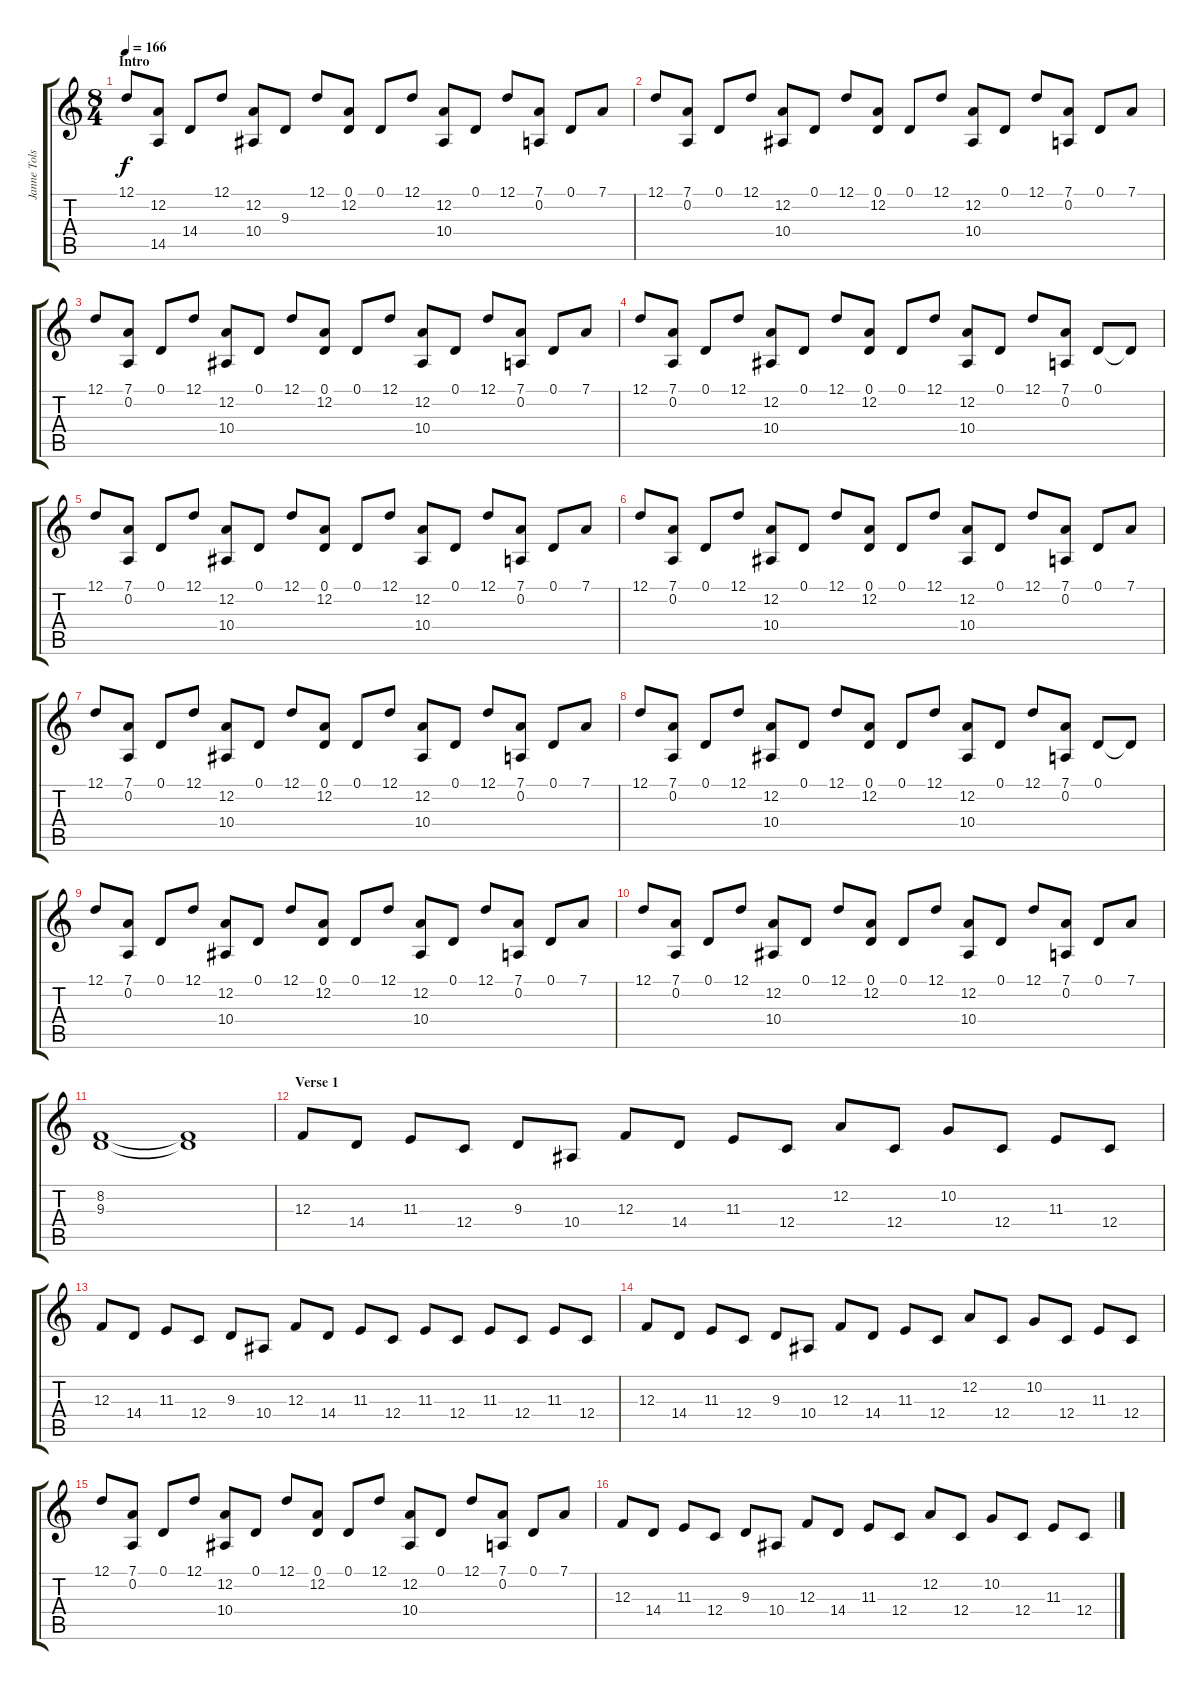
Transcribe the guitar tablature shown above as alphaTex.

\track ("Janne Tolsa - Lead Keyboard" "Janne Tols") {instrument pad3polysynth}
\staff {score tabs}
\tuning (D4 A3 F3 C3 G2 D2) {hide}
\ts (8 4)
\section ("" "Intro")
\tempo 166
\clef g2
\ks c
12.1.8{dy f instrument pad3polysynth} (12.2 14.5).8 14.4.8 12.1.8 (12.2 10.4).8 9.3.8 12.1.8 (0.1 12.2).8 0.1.8 12.1.8 (12.2 10.4).8 0.1.8 12.1.8 (7.1 0.2).8 0.1.8 7.1.8 |
12.1.8 (7.1 0.2).8 0.1.8 12.1.8 (12.2 10.4).8 0.1.8 12.1.8 (0.1 12.2).8 0.1.8 12.1.8 (12.2 10.4).8 0.1.8 12.1.8 (7.1 0.2).8 0.1.8 7.1.8 |
12.1.8 (7.1 0.2).8 0.1.8 12.1.8 (12.2 10.4).8 0.1.8 12.1.8 (0.1 12.2).8 0.1.8 12.1.8 (12.2 10.4).8 0.1.8 12.1.8 (7.1 0.2).8 0.1.8 7.1.8 |
12.1.8 (7.1 0.2).8 0.1.8 12.1.8 (12.2 10.4).8 0.1.8 12.1.8 (0.1 12.2).8 0.1.8 12.1.8 (12.2 10.4).8 0.1.8 12.1.8 (7.1 0.2).8 0.1.8 0.1{t}.8 |
12.1.8 (7.1 0.2).8 0.1.8 12.1.8 (12.2 10.4).8 0.1.8 12.1.8 (0.1 12.2).8 0.1.8 12.1.8 (12.2 10.4).8 0.1.8 12.1.8 (7.1 0.2).8 0.1.8 7.1.8 |
12.1.8 (7.1 0.2).8 0.1.8 12.1.8 (12.2 10.4).8 0.1.8 12.1.8 (0.1 12.2).8 0.1.8 12.1.8 (12.2 10.4).8 0.1.8 12.1.8 (7.1 0.2).8 0.1.8 7.1.8 |
12.1.8 (7.1 0.2).8 0.1.8 12.1.8 (12.2 10.4).8 0.1.8 12.1.8 (0.1 12.2).8 0.1.8 12.1.8 (12.2 10.4).8 0.1.8 12.1.8 (7.1 0.2).8 0.1.8 7.1.8 |
12.1.8 (7.1 0.2).8 0.1.8 12.1.8 (12.2 10.4).8 0.1.8 12.1.8 (0.1 12.2).8 0.1.8 12.1.8 (12.2 10.4).8 0.1.8 12.1.8 (7.1 0.2).8 0.1.8 0.1{t}.8 |
12.1.8 (7.1 0.2).8 0.1.8 12.1.8 (12.2 10.4).8 0.1.8 12.1.8 (0.1 12.2).8 0.1.8 12.1.8 (12.2 10.4).8 0.1.8 12.1.8 (7.1 0.2).8 0.1.8 7.1.8 |
12.1.8 (7.1 0.2).8 0.1.8 12.1.8 (12.2 10.4).8 0.1.8 12.1.8 (0.1 12.2).8 0.1.8 12.1.8 (12.2 10.4).8 0.1.8 12.1.8 (7.1 0.2).8 0.1.8 7.1.8 |
(8.2 9.3).1 (8.2{t} 9.3{t}).1 |
\section ("" "Verse 1")
12.3.8{volume 9} 14.4.8 11.3.8 12.4.8 9.3.8 10.4.8 12.3.8 14.4.8 11.3.8 12.4.8 12.2.8 12.4.8 10.2.8 12.4.8 11.3.8 12.4.8 |
12.3.8 14.4.8 11.3.8 12.4.8 9.3.8 10.4.8 12.3.8 14.4.8 11.3.8 12.4.8 11.3.8 12.4.8 11.3.8 12.4.8 11.3.8 12.4.8 |
12.3.8 14.4.8 11.3.8 12.4.8 9.3.8 10.4.8 12.3.8 14.4.8 11.3.8 12.4.8 12.2.8 12.4.8 10.2.8 12.4.8 11.3.8 12.4.8 |
12.1.8{volume 11} (7.1 0.2).8 0.1.8 12.1.8 (12.2 10.4).8 0.1.8 12.1.8 (0.1 12.2).8 0.1.8 12.1.8 (12.2 10.4).8 0.1.8 12.1.8 (7.1 0.2).8 0.1.8 7.1.8 |
12.3.8{volume 9} 14.4.8 11.3.8 12.4.8 9.3.8 10.4.8 12.3.8 14.4.8 11.3.8 12.4.8 12.2.8 12.4.8 10.2.8 12.4.8 11.3.8 12.4.8
